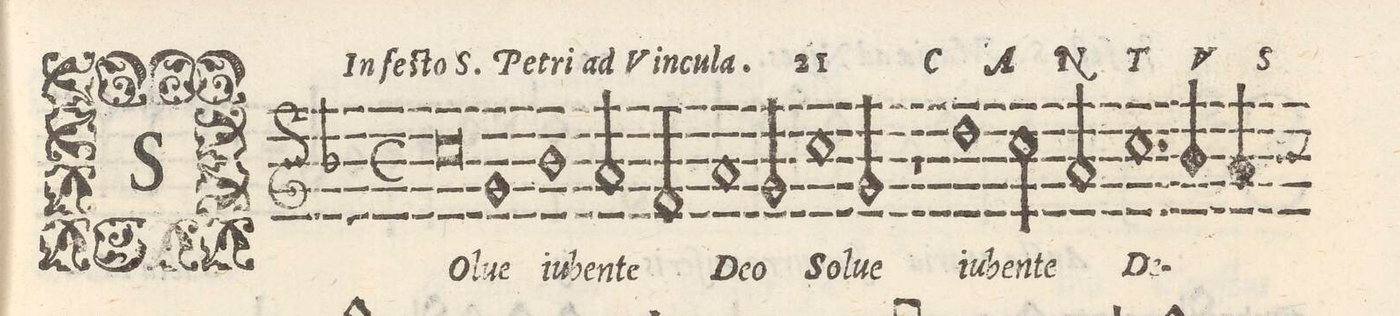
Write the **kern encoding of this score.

**kern	**text
*I"CANTVS	*
*clefG2	*
*k[b-]	*
*met(C)	*
*M2/1	*
0cc\	SOl-
=2-	=2-
1g/	-ue
1b-\	iu-
=3-	=3-
2a/	-ben-
2f/	-te
1a/	De-
=4-	=4-
2g/	-o
1cc\	Sol-
2g/	-lue
=5-	=5-
1r	.
1dd\	iu-
=6-	=6-
2cc\	-ben-
2a/	-te
1.cc\	De-
=7-	=7-
4b-/	.
4a/	.
*custos:b	*
*-	*-
